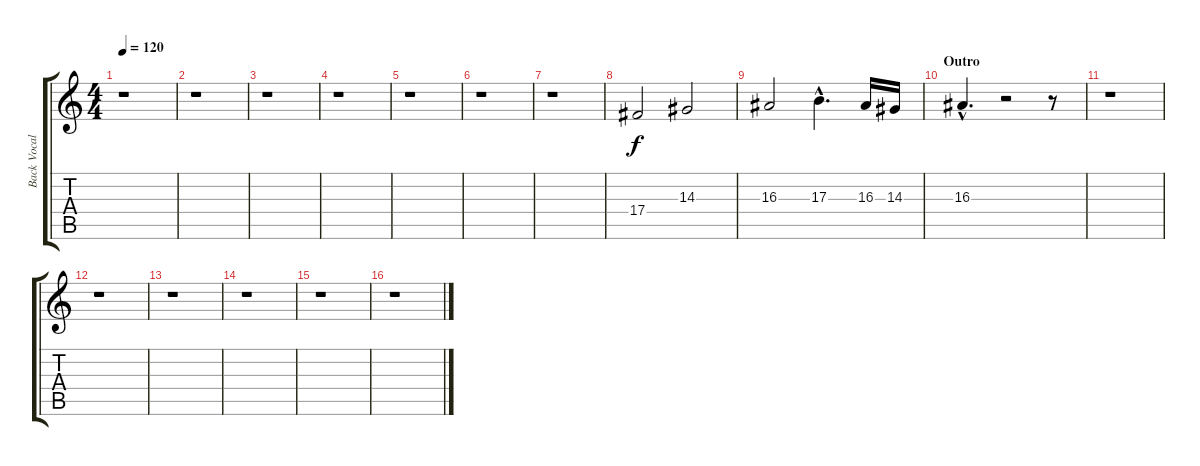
\track ("Back Vocal" "Back Vocal") {instrument viola}
\staff {score tabs}
\tuning (Eb4 Bb3 Gb3 Db3 Ab2 Eb2) {hide}
\ts (4 4)
\tempo 120
\clef g2
\ks c
r.1{dy f} |
r.1 |
r.1 |
r.1 |
r.1 |
r.1 |
r.1 |
17.4.2 14.3.2 |
16.3.2 17.3{hac}.4{d} 16.3.16 14.3.16 |
\section ("" "Outro")
16.3{hac}.4{d} r.2 r.8 |
r.1 |
r.1 |
r.1 |
r.1 |
r.1 |
r.1
